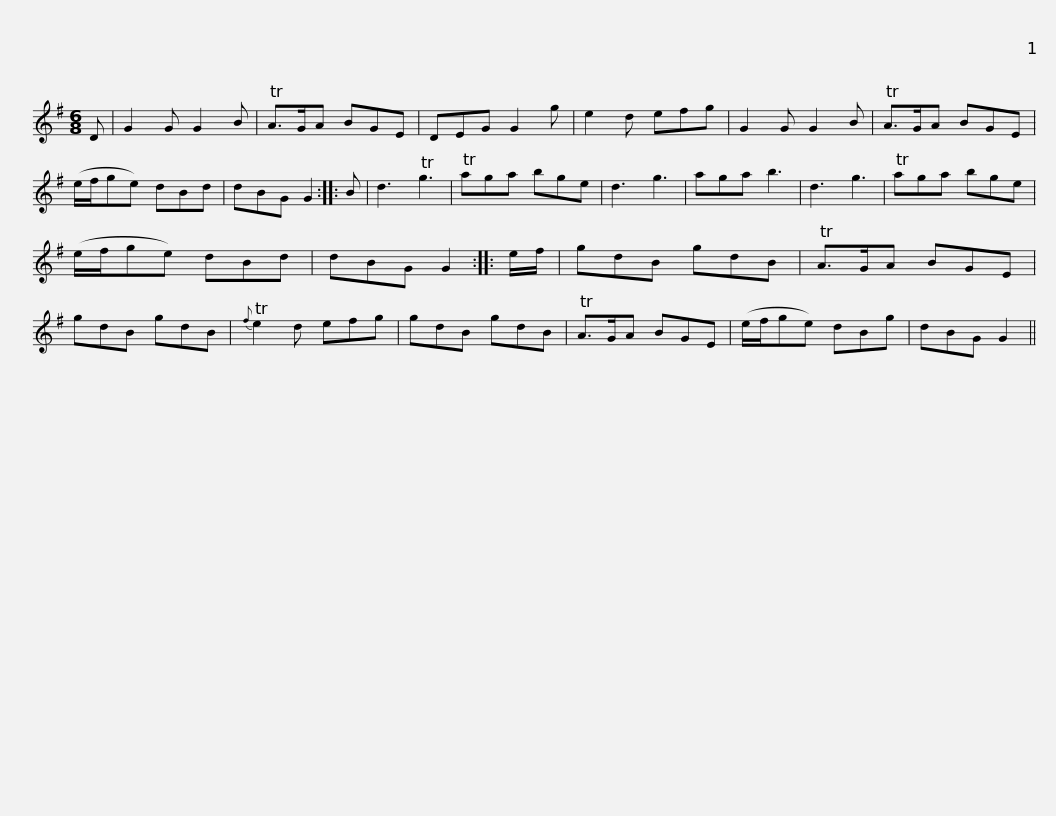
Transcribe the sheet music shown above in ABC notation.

X:1
L:1/8
M:6/8
I:linebreak $
K:G
V:1 treble
V:1
 D | G2 G G2 B | TA>GA BGE | DEG G2 g | e2 d efg | %5
 G2 G G2 B | TA>GA BGE | (e/f/ge) dBd |$ dBG G2 :: B | %10
 d3 Tg3 | Taga bge | d3 g3 | aga b3 | d3 g3 | %15
 Taga bge | (e/f/ge) dBd |$ dBG G2 :: e/f/ | gdB gdB | %20
 TA>GA BGE | gdB gdB |{f} Te2 d efg | gdB gdB | TA>GA BGE |$ %25
 (e/f/ge) dBg | dBG G2 || %27
